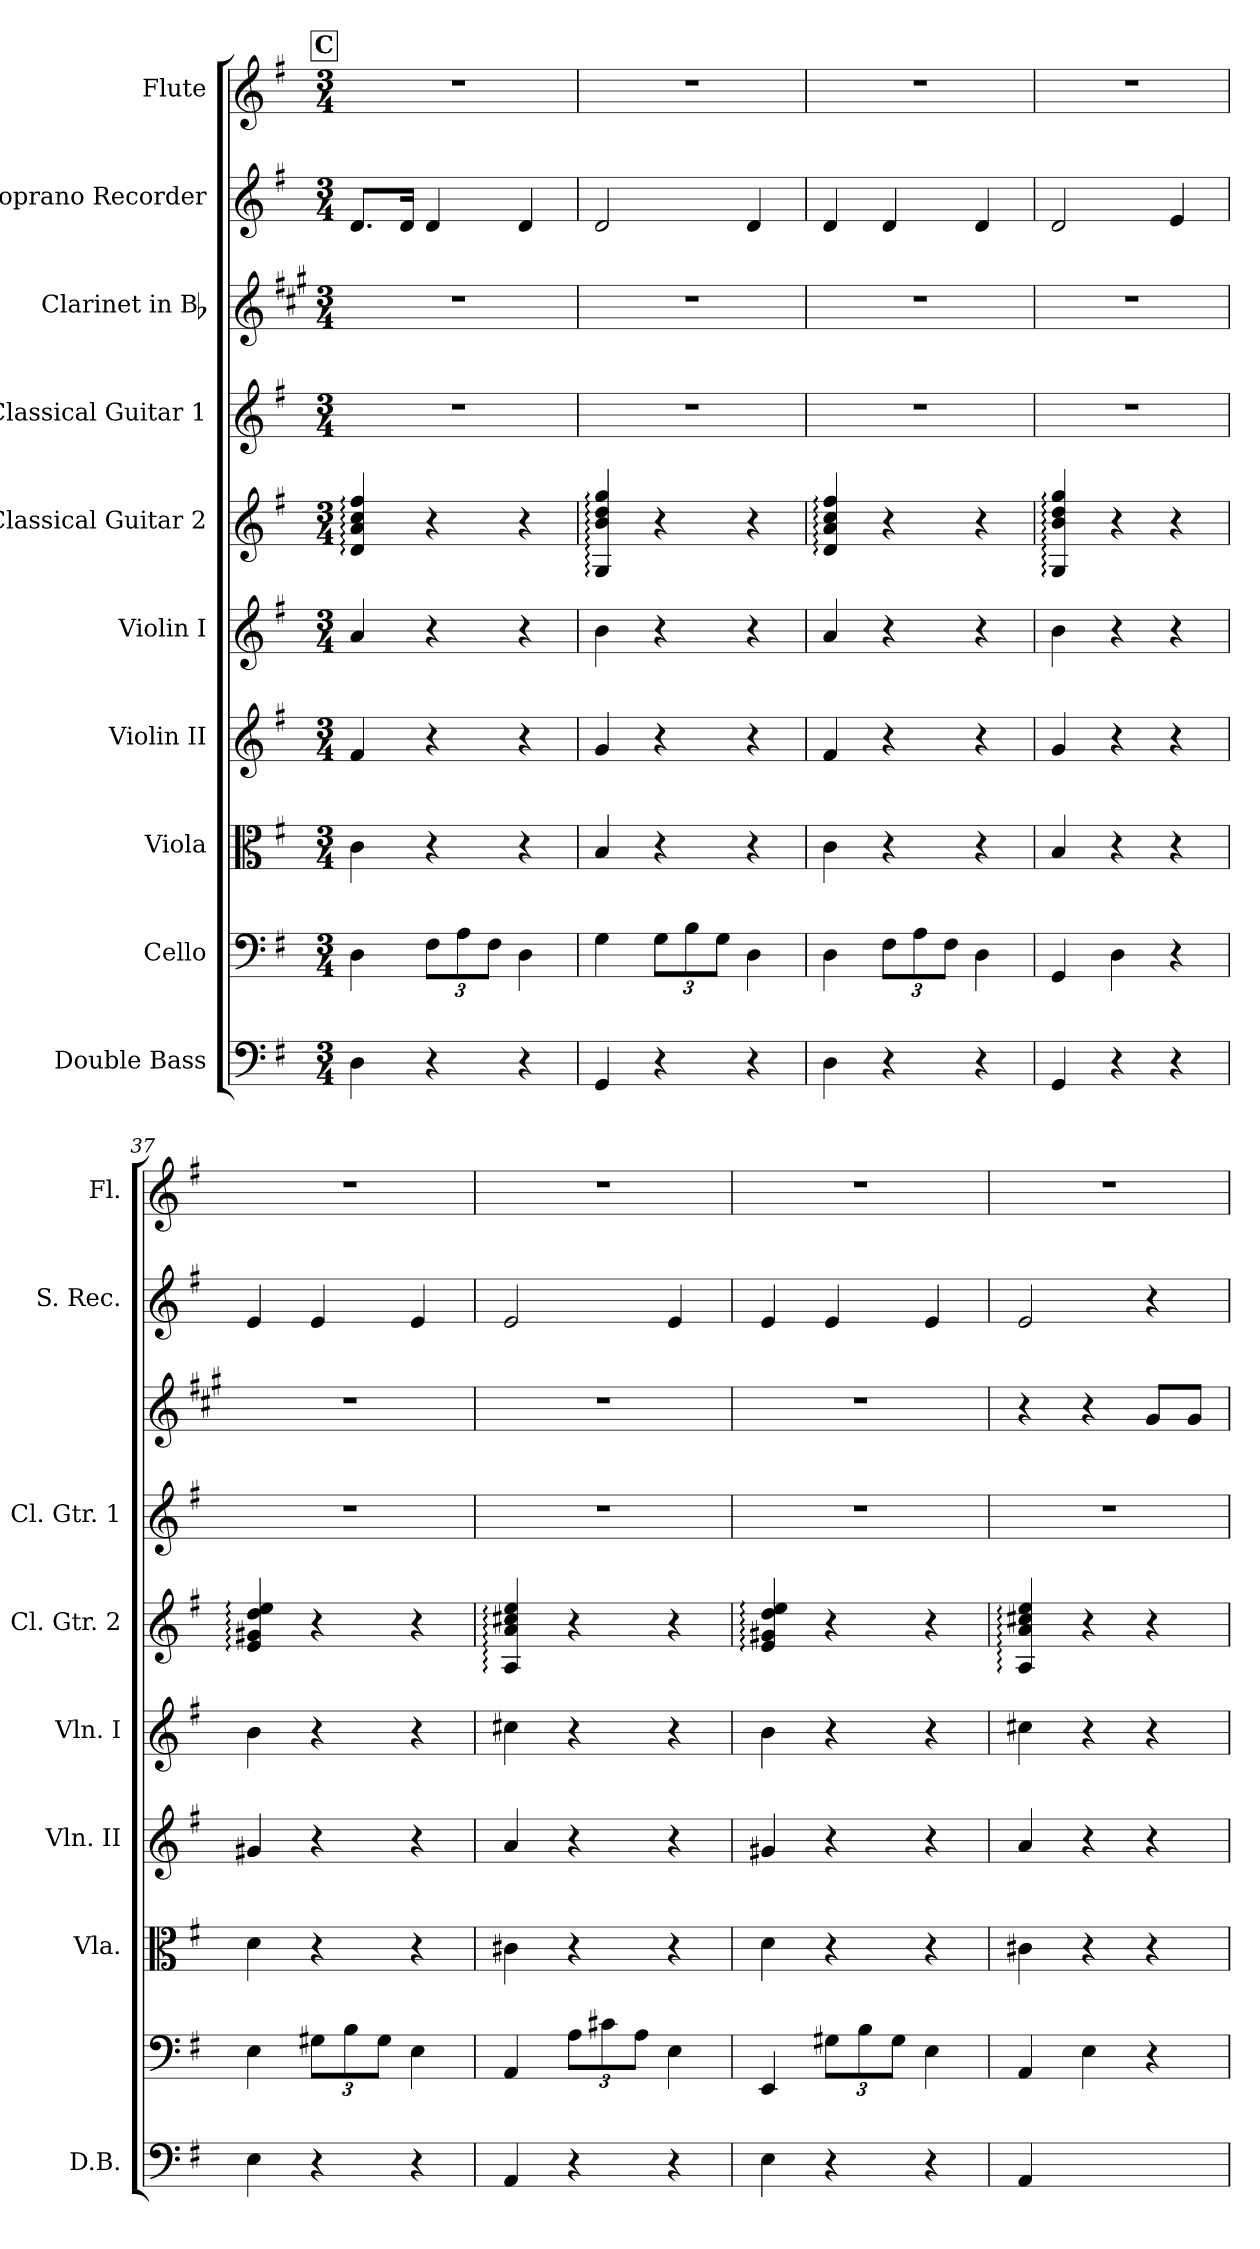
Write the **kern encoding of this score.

**kern	**kern	**kern	**kern	**kern	**kern	**kern	**kern	**kern	**kern
*part10	*part9	*part8	*part7	*part6	*part5	*part4	*part3	*part2	*part1
*staff10	*staff9	*staff8	*staff7	*staff6	*staff5	*staff4	*staff3	*staff2	*staff1
*I"Double Bass	*I"Cello	*I"Viola	*I"Violin II	*I"Violin I	*I"Classical Guitar 2	*I"Classical Guitar 1	*I"Clarinet in Bb	*I"Soprano Recorder	*I"Flute
*I'D.B.	*	*I'Vla.	*I'Vln. II	*I'Vln. I	*I'Cl. Gtr. 2	*I'Cl. Gtr. 1	*	*I'S. Rec.	*I'Fl.
*clefF4	*clefF4	*clefC3	*clefG2	*clefG2	*clefG2	*clefG2	*clefG2	*clefG2	*clefG2
*ITrd7c12	*	*	*	*	*ITrd7c12	*ITrd7c12	*ITrd1c2	*ITrd-7c-12	*
*k[f#]	*k[f#]	*k[f#]	*k[f#]	*k[f#]	*k[f#]	*k[f#]	*k[f#]	*k[f#]	*k[f#]
*G:	*G:	*G:	*G:	*G:	*G:	*G:	*G:	*G:	*G:
*M3/4	*M3/4	*M3/4	*M3/4	*M3/4	*M3/4	*M3/4	*M3/4	*M3/4	*M3/4
!!LO:REH:place=s1:a:B:fs=12:t=C
=33	=33	=33	=33	=33	=33	=33	=33	=33	=33
4DD\	4D\	4c\	4f#/	4a/	4D/: 4A/: 4c/: 4f#/:	2.r	2.r	8.dd/L	2.r
.	.	.	.	.	.	.	.	16dd/Jk	.
4r	12F#\L	4r	4r	4r	4r	.	.	4dd/	.
.	12A\	.	.	.	.	.	.	.	.
.	12F#\J	.	.	.	.	.	.	.	.
4r	4D\	4r	4r	4r	4r	.	.	4dd/	.
=34	=34	=34	=34	=34	=34	=34	=34	=34	=34
4GGG/	4G\	4B/	4g/	4b\	4GG/: 4B/: 4d/: 4g/:	2.r	2.r	2dd/	2.r
4r	12G\L	4r	4r	4r	4r	.	.	.	.
.	12B\	.	.	.	.	.	.	.	.
.	12G\J	.	.	.	.	.	.	.	.
4r	4D\	4r	4r	4r	4r	.	.	4dd/	.
!!LO:PB:g=z
=35	=35	=35	=35	=35	=35	=35	=35	=35	=35
4DD\	4D\	4c\	4f#/	4a/	4D/: 4A/: 4c/: 4f#/:	2.r	2.r	4dd/	2.r
4r	12F#\L	4r	4r	4r	4r	.	.	4dd/	.
.	12A\	.	.	.	.	.	.	.	.
.	12F#\J	.	.	.	.	.	.	.	.
4r	4D\	4r	4r	4r	4r	.	.	4dd/	.
=36	=36	=36	=36	=36	=36	=36	=36	=36	=36
4GGG/	4GG/	4B/	4g/	4b\	4GG/: 4B/: 4d/: 4g/:	2.r	2.r	2dd/	2.r
4r	4D\	4r	4r	4r	4r	.	.	.	.
4r	4r	4r	4r	4r	4r	.	.	4ee/	.
=37	=37	=37	=37	=37	=37	=37	=37	=37	=37
4EE\	4E\	4d\	4g#X/	4b\	4E/: 4G#X/: 4d/: 4e/:	2.r	2.r	4ee/	2.r
4r	12G#X\L	4r	4r	4r	4r	.	.	4ee/	.
.	12B\	.	.	.	.	.	.	.	.
.	12G#\J	.	.	.	.	.	.	.	.
4r	4E\	4r	4r	4r	4r	.	.	4ee/	.
=38	=38	=38	=38	=38	=38	=38	=38	=38	=38
4AAA/	4AA/	4c#X\	4a/	4cc#X\	4AA/: 4A/: 4c#X/: 4e/:	2.r	2.r	2ee/	2.r
4r	12A\L	4r	4r	4r	4r	.	.	.	.
.	12c#X\	.	.	.	.	.	.	.	.
.	12A\J	.	.	.	.	.	.	.	.
4r	4E\	4r	4r	4r	4r	.	.	4ee/	.
=39	=39	=39	=39	=39	=39	=39	=39	=39	=39
4EE\	4EE/	4d\	4g#X/	4b\	4E/: 4G#X/: 4d/: 4e/:	2.r	2.r	4ee/	2.r
4r	12G#X\L	4r	4r	4r	4r	.	.	4ee/	.
.	12B\	.	.	.	.	.	.	.	.
.	12G#\J	.	.	.	.	.	.	.	.
4r	4E\	4r	4r	4r	4r	.	.	4ee/	.
!!LO:PB:g=z
=40	=40	=40	=40	=40	=40	=40	=40	=40	=40
4AAA/	4AA/	4c#X\	4a/	4cc#X\	4AA/: 4A/: 4c#X/: 4e/:	2.r	4r	2ee/	2.r
2ryy	4E\	4r	4r	4r	4r	.	4r	.	.
.	4r	4r	4r	4r	4r	.	8f#/L	4r	.
.	.	.	.	.	.	.	8f#/J	.	.
=	=	=	=	=	=	=	=	=	=
*-	*-	*-	*-	*-	*-	*-	*-	*-	*-
